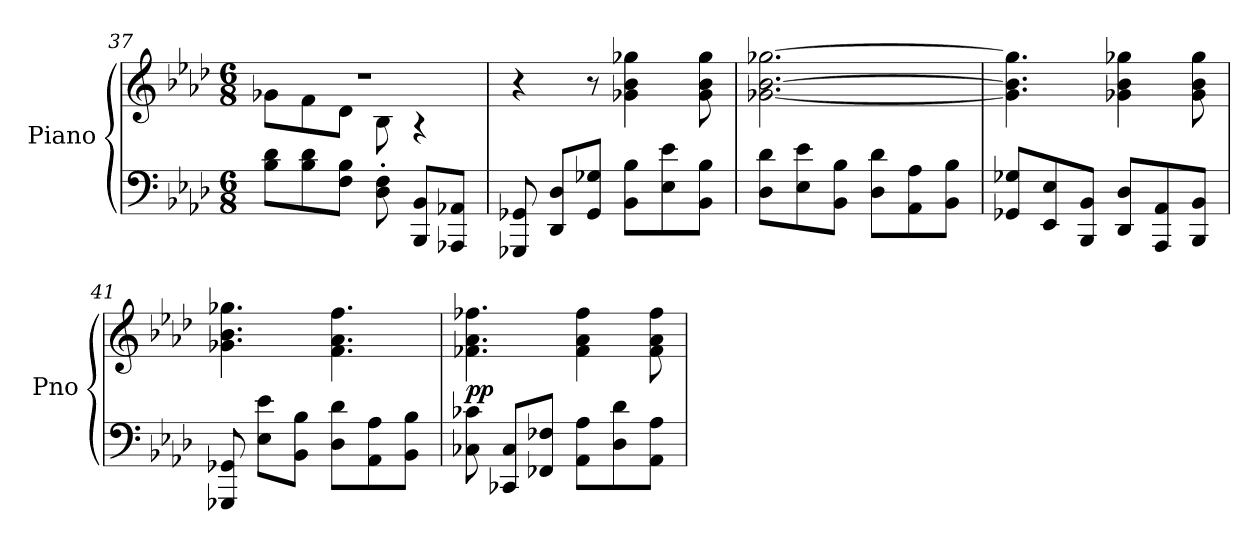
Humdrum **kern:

**kern	**kern	**dynam
*part1	*part1	*part1
*staff2	*staff1	*staff1/2
*I"Piano	*	*
*I'Pno	*	*
*clefF4	*clefG2	*
*k[b-e-a-d-]	*k[b-e-a-d-]	*
*M6/8	*M6/8	*
=37	=37	=37
*	*^	*
8B-\ 8d-\L	2.r	8g-X\L	.
8B-\ 8d-\	.	8f\	.
8F\ 8B-\J	.	8d-\J	.
8D-\' 8F\'	.	8B-\	.
8BBB-/ 8BB-/L	.	4r	.
8AAA-X/ 8AA-X/J	.	.	.
*	*v	*v	*
=38	=38	=38
8GGG-X/ 8GG-X/	4r	.
8DD-/ 8D-/L	.	.
8GG-/ 8G-X/J	8r	.
8BB-\ 8B-\L	4g-X\ 4b-\ 4gg-X\	.
8E-\ 8e-\	.	.
8BB-\ 8B-\J	8g-\ 8b-\ 8gg-\	.
=39	=39	=39
8D-\ 8d-\L	[2.g-X\ [2.b-\ [2.gg-X\	.
8E-\ 8e-\	.	.
8BB-\ 8B-\J	.	.
8D-\ 8d-\L	.	.
8AA-\ 8A-\	.	.
8BB-\ 8B-\J	.	.
=40	=40	=40
8GG-X/ 8G-X/L	4.g-\] 4.b-\] 4.gg-\]	.
8EE-/ 8E-/	.	.
8BBB-/ 8BB-/J	.	.
8DD-/ 8D-/L	4g-X\ 4b-\ 4gg-X\	.
8AAA-/ 8AA-/	.	.
8BBB-/ 8BB-/J	8g-\ 8b-\ 8gg-\	.
!!LO:LB:g=z
=41	=41	=41
8GGG-X/ 8GG-X/	4.g-X\ 4.b-\ 4.gg-X\	.
8E-\ 8e-\L	.	.
8BB-\ 8B-\J	.	.
8D-\ 8d-\L	4.f\ 4.a-\ 4.ff\	.
8AA-\ 8A-\	.	.
8BB-\ 8B-\J	.	.
=42	=42	=42
!	!	!LO:DY:a=2
8C-X\ 8c-X\	4.f-X\ 4.a-\ 4.ff-X\	pp
8CC-X/ 8C-/L	.	.
8FF-X/ 8F-X/J	.	.
8AA-\ 8A-\L	4f-\ 4a-\ 4ff-\	.
8D-\ 8d-\	.	.
8AA-\ 8A-\J	8f-\ 8a-\ 8ff-\	.
=	=	=
*-	*-	*-
